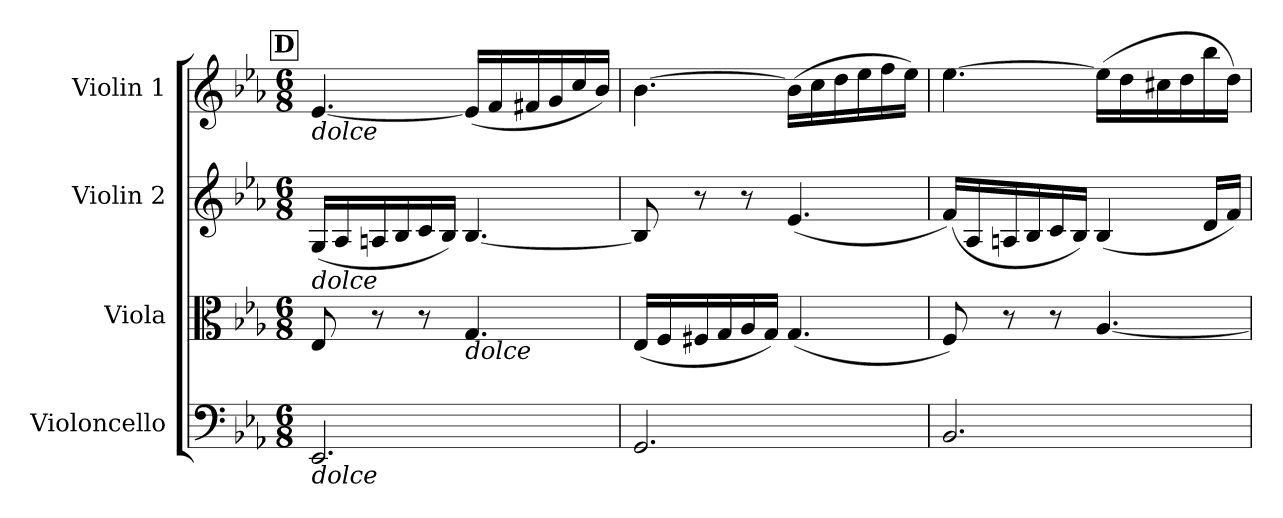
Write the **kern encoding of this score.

**kern	**kern	**kern	**kern
*part4	*part3	*part2	*part1
*staff4	*staff3	*staff2	*staff1
*I"Violoncello	*I"Viola	*I"Violin 2	*I"Violin 1
*I'Vc	*I'Vla	*I'Vln	*I'Vln
!!LO:LB:g=z
*clefF4	*clefC3	*clefG2	*clefG2
*k[b-e-a-]	*k[b-e-a-]	*k[b-e-a-]	*k[b-e-a-]
*M6/8	*M6/8	*M6/8	*M6/8
!!LO:REH:place=s1:a:B:cj:fs=14:t=D
=71	=71	=71	=71
!	!	!	!LO:TX:b:i:t=dolce
!	!	!LO:TX:b:i:t=dolce	!
!LO:TX:b:i:t=dolce	!	!	!
2.EE-/	8E-/	(16G/LL	[4.e-/
.	.	16A-/	.
.	8r	16An/	.
.	.	16B-/	.
.	8r	16c/	.
.	.	16B-/JJ)	.
!	!LO:TX:b:i:t=dolce	!	!
.	4.G/	[4.B-/	(16e-/LL]
.	.	.	16f/
.	.	.	16f#X/
.	.	.	16g/
.	.	.	16cc/
.	.	.	16b-/JJ)
=72	=72	=72	=72
2.GG/	(16E-/LL	8B-/]	[4.b-\
.	16F/	.	.
.	16F#X/	8r	.
.	16G/	.	.
.	16A-/	8r	.
.	16G/JJ)	.	.
.	(4.G/	(4.e-/	(16b-\LL]
.	.	.	16cc\
.	.	.	16dd\
.	.	.	16ee-\
.	.	.	16ff\
.	.	.	16ee-\JJ)
=73	=73	=73	=73
2.BB-/	8F/)	(16f/LL)	[4.ee-\
.	.	16A-/	.
.	8r	16An/	.
.	.	16B-/	.
.	8r	16c/	.
.	.	16B-/JJ)	.
.	[4.A-/	(4B-/	(16ee-\LL]
.	.	.	16dd\
.	.	.	16cc#X\
.	.	.	16dd\
.	.	16d/LL	16bb-\
.	.	16f/JJ)	16dd\JJ)
=	=	=	=
*-	*-	*-	*-
